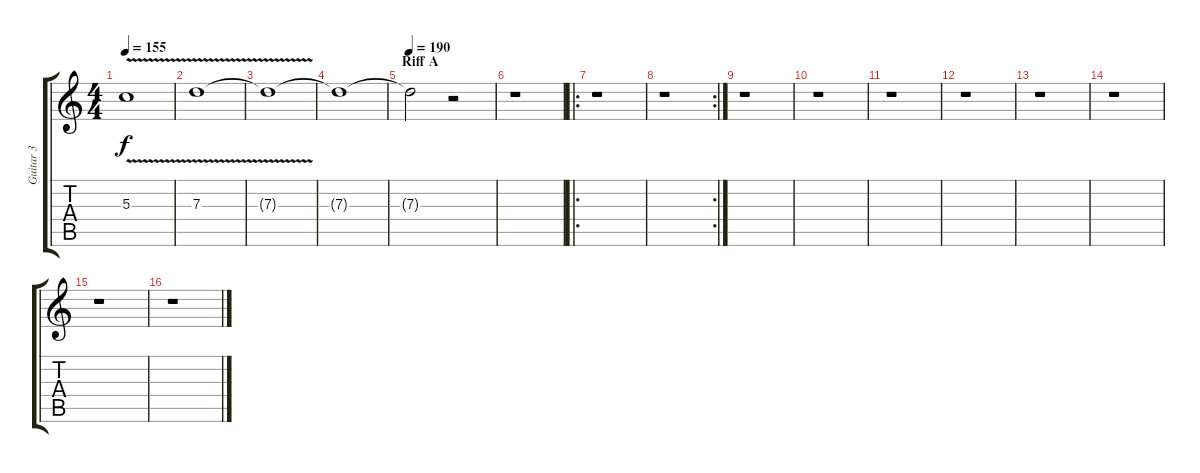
\track ("Guitar 3" "Guitar 3") {instrument distortionguitar}
\staff {score tabs}
\tuning (E4 B3 G3 D3 A2 E2) {hide}
\ts (4 4)
\tempo 155
\clef g2
\ks c
5.3{v}.1{dy f} |
7.3{v}.1 |
7.3{t}.1 |
7.3{t}.1{volume 0} |
\section ("" "Riff A")
\tempo 190
7.3{t}.2 r.2 |
r.1 |
\ro
r.1 |
\rc 2
r.1 |
r.1 |
r.1 |
r.1 |
r.1 |
r.1 |
r.1 |
r.1 |
r.1
